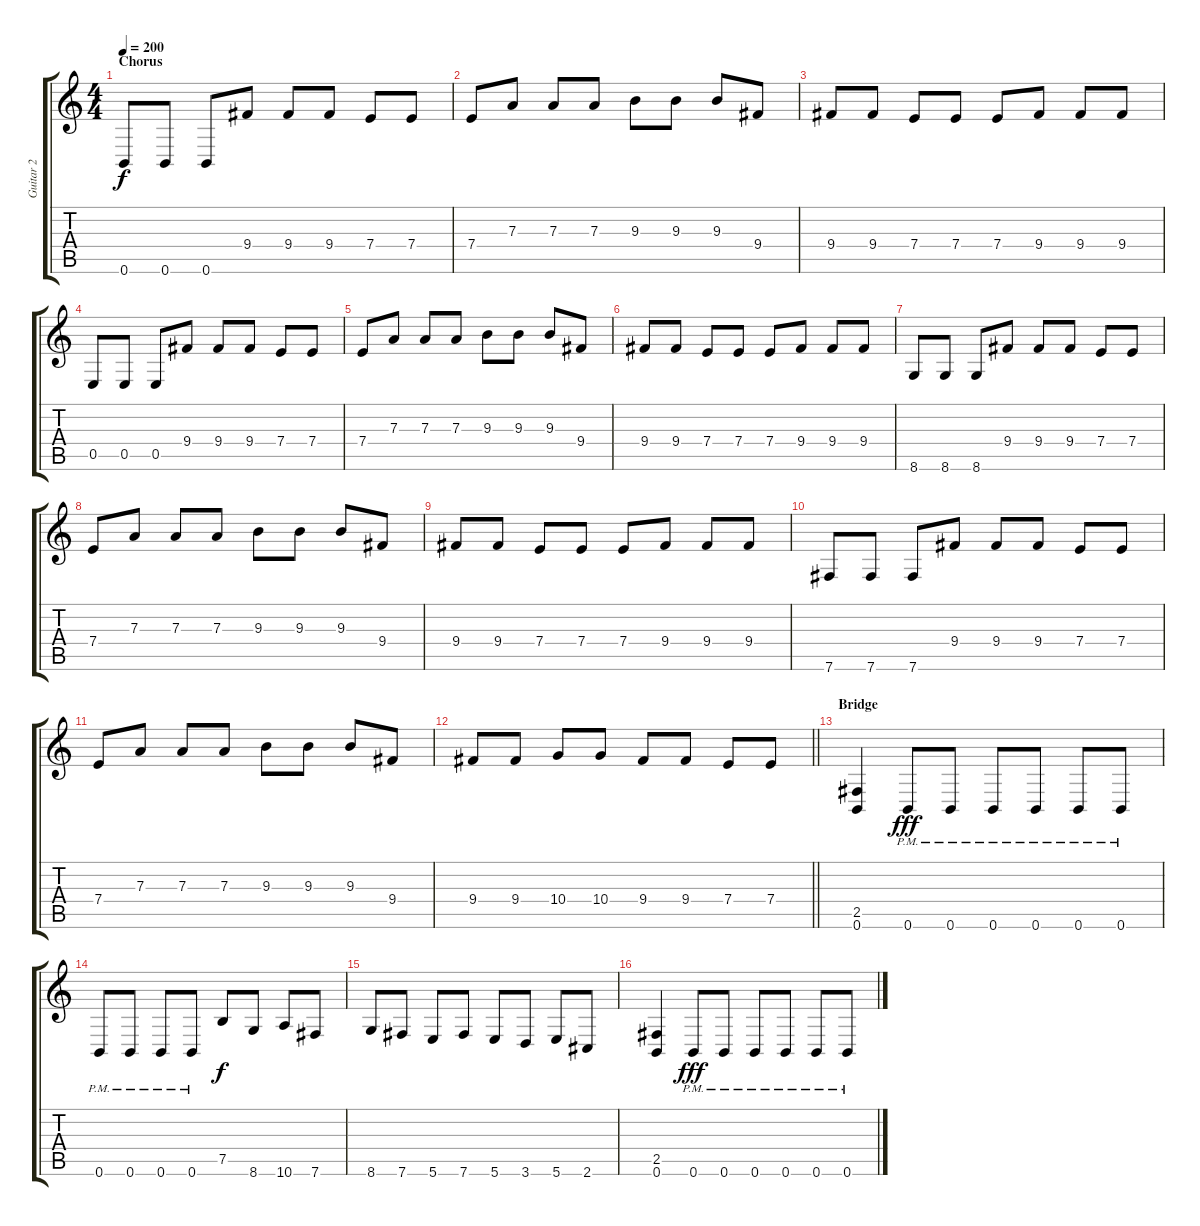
\track ("Guitar 2" "Guitar 2") {instrument distortionguitar}
\staff {score tabs}
\tuning (B3 Gb3 D3 A2 E2 B1) {hide}
\ts (4 4)
\section ("" "Chorus")
\tempo 200
\clef g2
\ks c
0.6.8{dy f} 0.6.8 0.6.8 9.4.8 9.4.8 9.4.8 7.4.8 7.4.8 |
7.4.8 7.3.8 7.3.8 7.3.8 9.3.8 9.3.8 9.3.8 9.4.8 |
9.4.8 9.4.8 7.4.8 7.4.8 7.4.8 9.4.8 9.4.8 9.4.8 |
0.5.8 0.5.8 0.5.8 9.4.8 9.4.8 9.4.8 7.4.8 7.4.8 |
7.4.8 7.3.8 7.3.8 7.3.8 9.3.8 9.3.8 9.3.8 9.4.8 |
9.4.8 9.4.8 7.4.8 7.4.8 7.4.8 9.4.8 9.4.8 9.4.8 |
8.6.8 8.6.8 8.6.8 9.4.8 9.4.8 9.4.8 7.4.8 7.4.8 |
7.4.8 7.3.8 7.3.8 7.3.8 9.3.8 9.3.8 9.3.8 9.4.8 |
9.4.8 9.4.8 7.4.8 7.4.8 7.4.8 9.4.8 9.4.8 9.4.8 |
7.6.8 7.6.8 7.6.8 9.4.8 9.4.8 9.4.8 7.4.8 7.4.8 |
7.4.8 7.3.8 7.3.8 7.3.8 9.3.8 9.3.8 9.3.8 9.4.8 |
\barLineRight lightlight
9.4.8 9.4.8 10.4.8 10.4.8 9.4.8 9.4.8 7.4.8 7.4.8 |
\section ("" "Bridge")
(2.5 0.6).4 0.6{pm}.8{dy fff} 0.6{pm}.8 0.6{pm}.8 0.6{pm}.8 0.6{pm}.8 0.6{pm}.8 |
0.6{pm}.8 0.6{pm}.8 0.6{pm}.8 0.6{pm}.8 7.5.8{dy f} 8.6.8 10.6.8 7.6.8 |
8.6.8 7.6.8 5.6.8 7.6.8 5.6.8 3.6.8 5.6.8 2.6.8 |
(2.5 0.6).4 0.6{pm}.8{dy fff} 0.6{pm}.8 0.6{pm}.8 0.6{pm}.8 0.6{pm}.8 0.6{pm}.8
